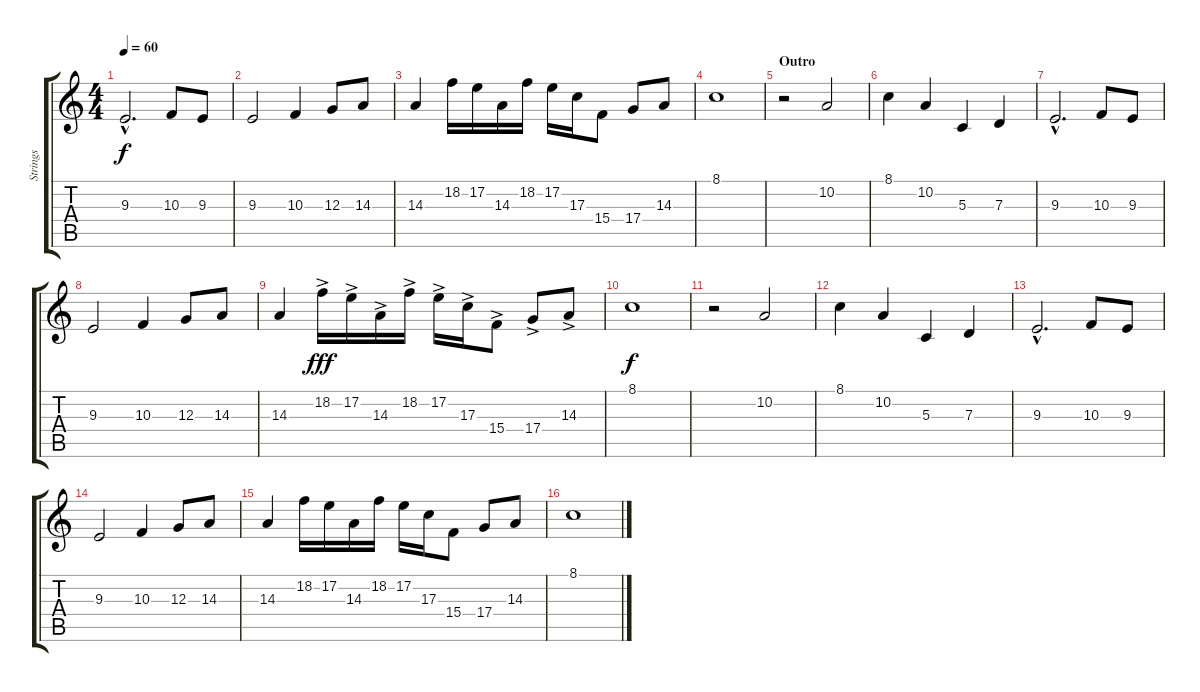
\track ("Strings" "Strings") {instrument stringensemble1}
\staff {score tabs}
\tuning (E4 B3 G3 D3 A2 E2) {hide}
\ts (4 4)
\tempo 60
\clef g2
\ks c
9.3{hac}.2{d dy f} 10.3.8 9.3.8 |
9.3.2 10.3.4 12.3.8 14.3.8 |
14.3.4 18.2.16 17.2.16 14.3.16 18.2.16 17.2.16 17.3.16 15.4.8 17.4.8 14.3.8 |
8.1.1 |
\section ("" "Outro")
r.2 10.2.2 |
8.1.4 10.2.4 5.3.4 7.3.4 |
9.3{hac}.2{d} 10.3.8 9.3.8 |
9.3.2 10.3.4 12.3.8 14.3.8 |
14.3.4 18.2{ac}.16{dy fff} 17.2{ac}.16 14.3{ac}.16 18.2{ac}.16 17.2{ac}.16 17.3{ac}.16 15.4{ac}.8 17.4{ac}.8 14.3{ac}.8 |
8.1.1{dy f} |
r.2 10.2.2 |
8.1.4 10.2.4 5.3.4 7.3.4 |
9.3{hac}.2{d} 10.3.8 9.3.8 |
9.3.2 10.3.4 12.3.8 14.3.8 |
14.3.4 18.2.16 17.2.16 14.3.16 18.2.16 17.2.16 17.3.16 15.4.8 17.4.8 14.3.8 |
8.1.1
